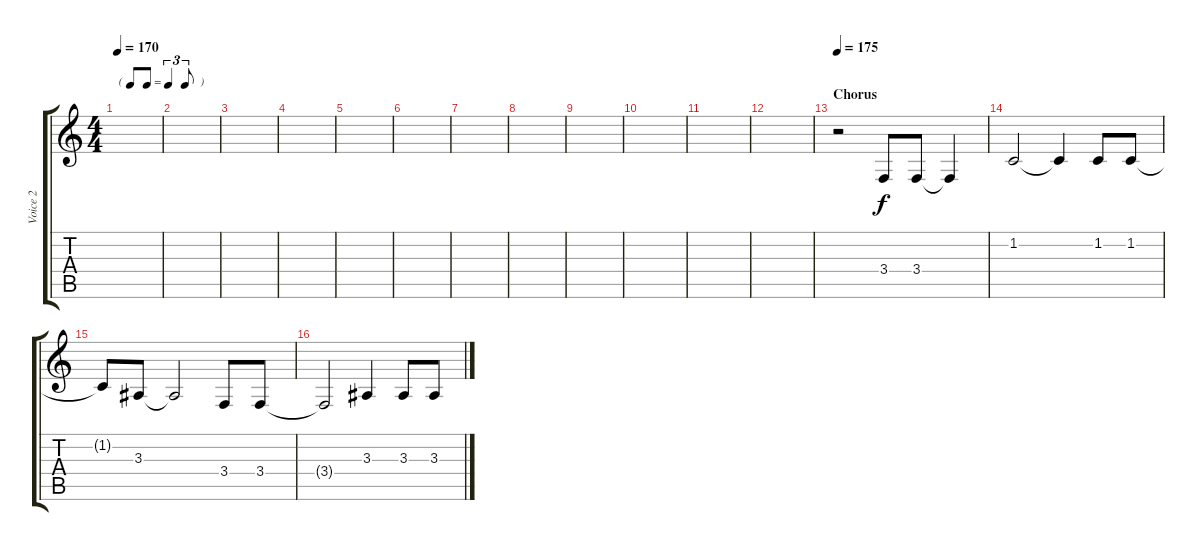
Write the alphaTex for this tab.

\track ("Voice 2" "Voice 2") {instrument sopranosax}
\staff {score tabs}
\tuning (E4 B3 G3 D3 A2 E2) {hide}
\ts (4 4)
\tf triplet8th
\tempo 170
\clef g2
\ks c
|
|
|
|
|
|
|
|
|
|
|
|
\section ("" "Chorus")
\tempo 175
r.2 3.4.8 3.4.8 3.4{t}.4 |
1.2.2 1.2{t}.4 1.2.8 1.2.8 |
1.2{t}.8 3.3.8 3.3{t}.2 3.4.8 3.4.8 |
3.4{t}.2 3.3.4 3.3.8 3.3.8
